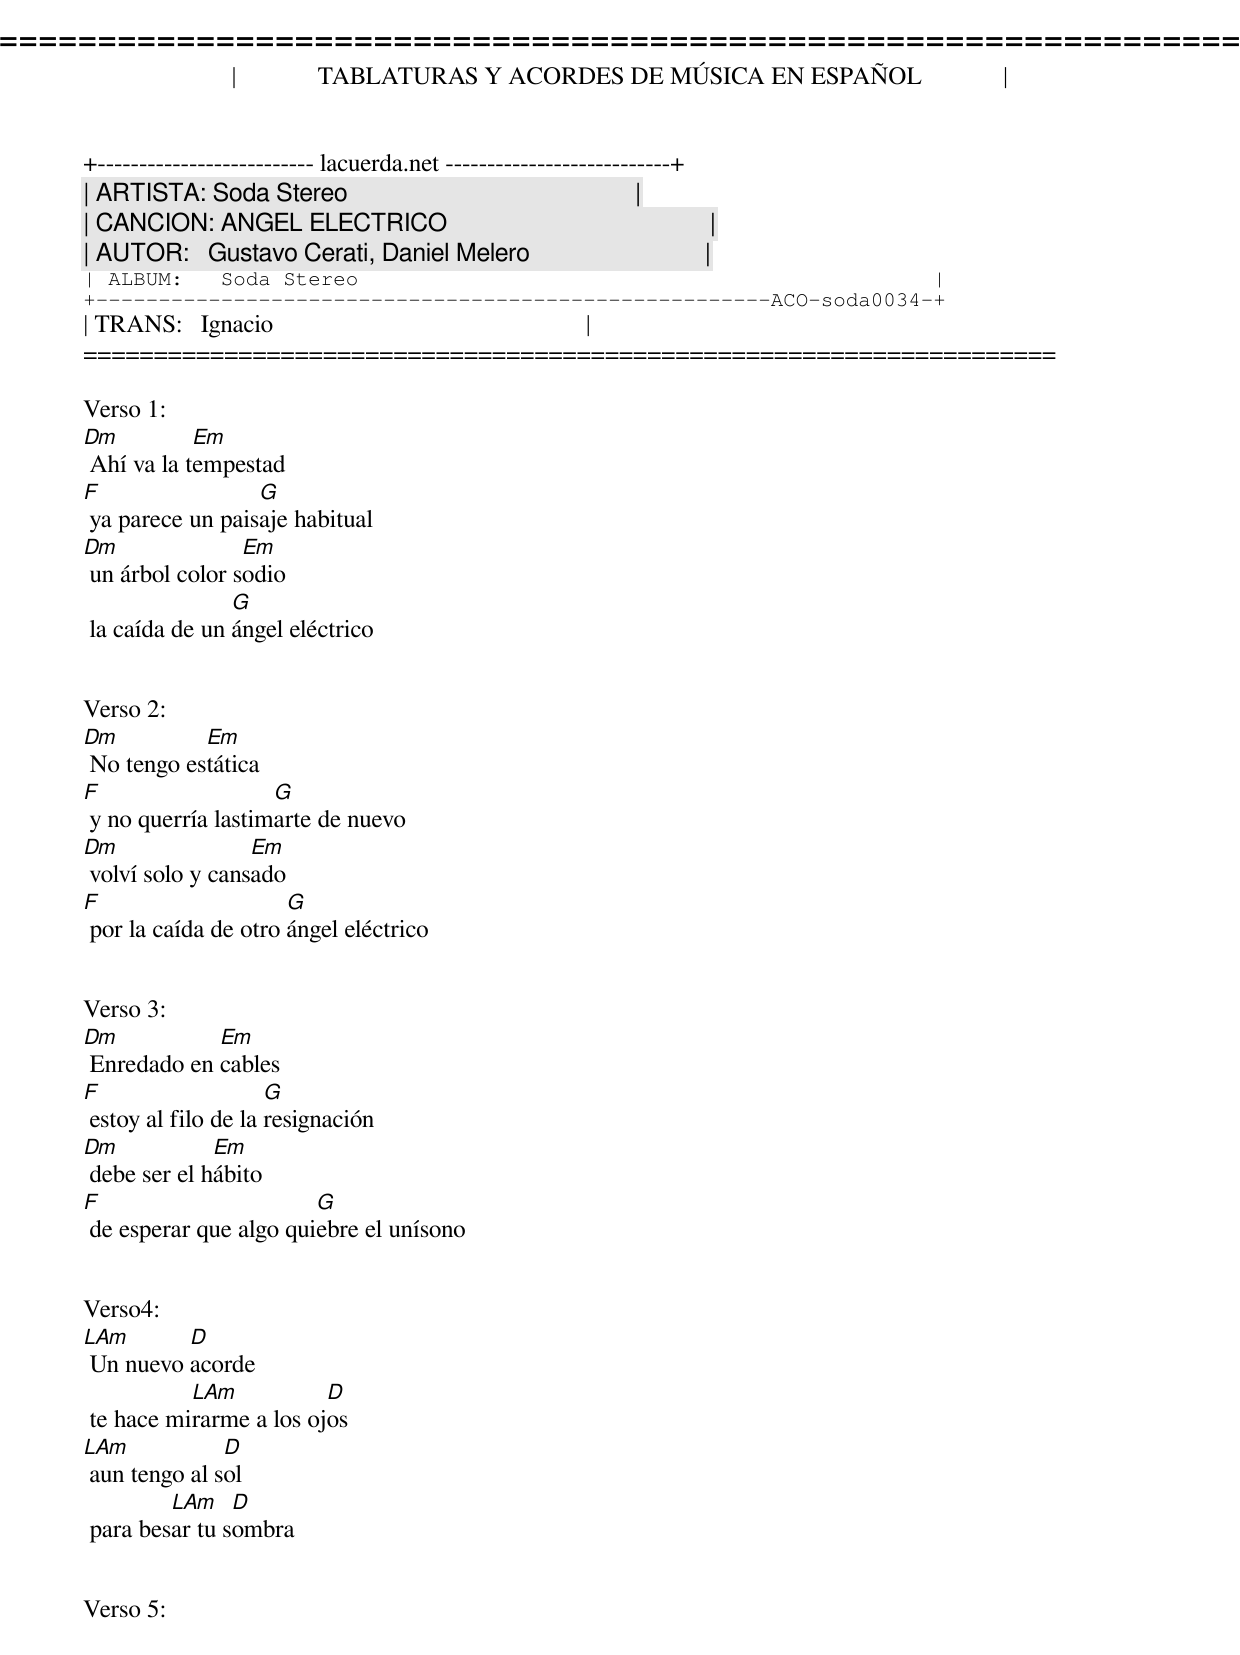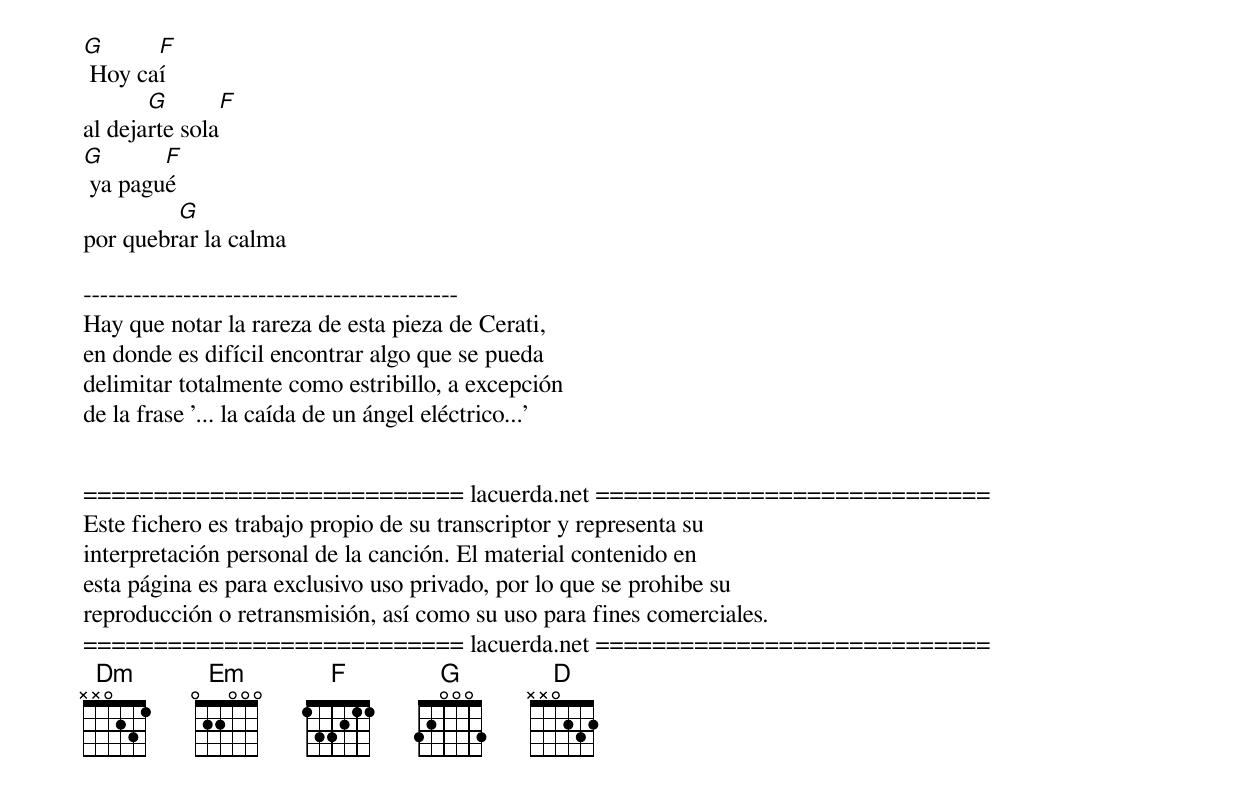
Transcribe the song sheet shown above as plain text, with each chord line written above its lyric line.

=====================================================================
|             TABLATURAS Y ACORDES DE MÚSICA EN ESPAÑOL             |
+-------------------------- lacuerda.net ---------------------------+
| ARTISTA: Soda Stereo                                              |
| CANCION: ANGEL ELECTRICO                                          |
| AUTOR:   Gustavo Cerati, Daniel Melero                            |
| ALBUM:   Soda Stereo                                              |
+------------------------------------------------------ACO-soda0034-+
| TRANS:   Ignacio                                                  |
=====================================================================

Verso 1:
Dm          Em
 Ahí va la tempestad
F                 G
 ya parece un paisaje habitual
Dm               Em
 un árbol color sodio
                G
 la caída de un ángel eléctrico


Verso 2:
Dm          Em
 No tengo estática
F                   G
 y no querría lastimarte de nuevo
Dm                Em
 volví solo y cansado
F                     G
 por la caída de otro ángel eléctrico


Verso 3:
Dm           Em
 Enredado en cables
F                    G
 estoy al filo de la resignación
Dm            Em
 debe ser el hábito
F                       G
 de esperar que algo quiebre el unísono


Verso4:
LAm       D
 Un nuevo acorde
           LAm           D
 te hace mirarme a los ojos
LAm            D
 aun tengo al sol
         LAm    D
 para besar tu sombra


Verso 5:
G      F
 Hoy caí
       G        F
al dejarte sola
G       F
 ya pagué
         G
por quebrar la calma

---------------------------------------------
Hay que notar la rareza de esta pieza de Cerati,
en donde es difícil encontrar algo que se pueda
delimitar totalmente como estribillo, a excepción
de la frase '... la caída de un ángel eléctrico...'


=========================== lacuerda.net ============================
Este fichero es trabajo propio de su transcriptor y representa su
interpretación personal de la canción. El material contenido en
esta página es para exclusivo uso privado, por lo que se prohibe su
reproducción o retransmisión, así como su uso para fines comerciales.
=========================== lacuerda.net ============================
